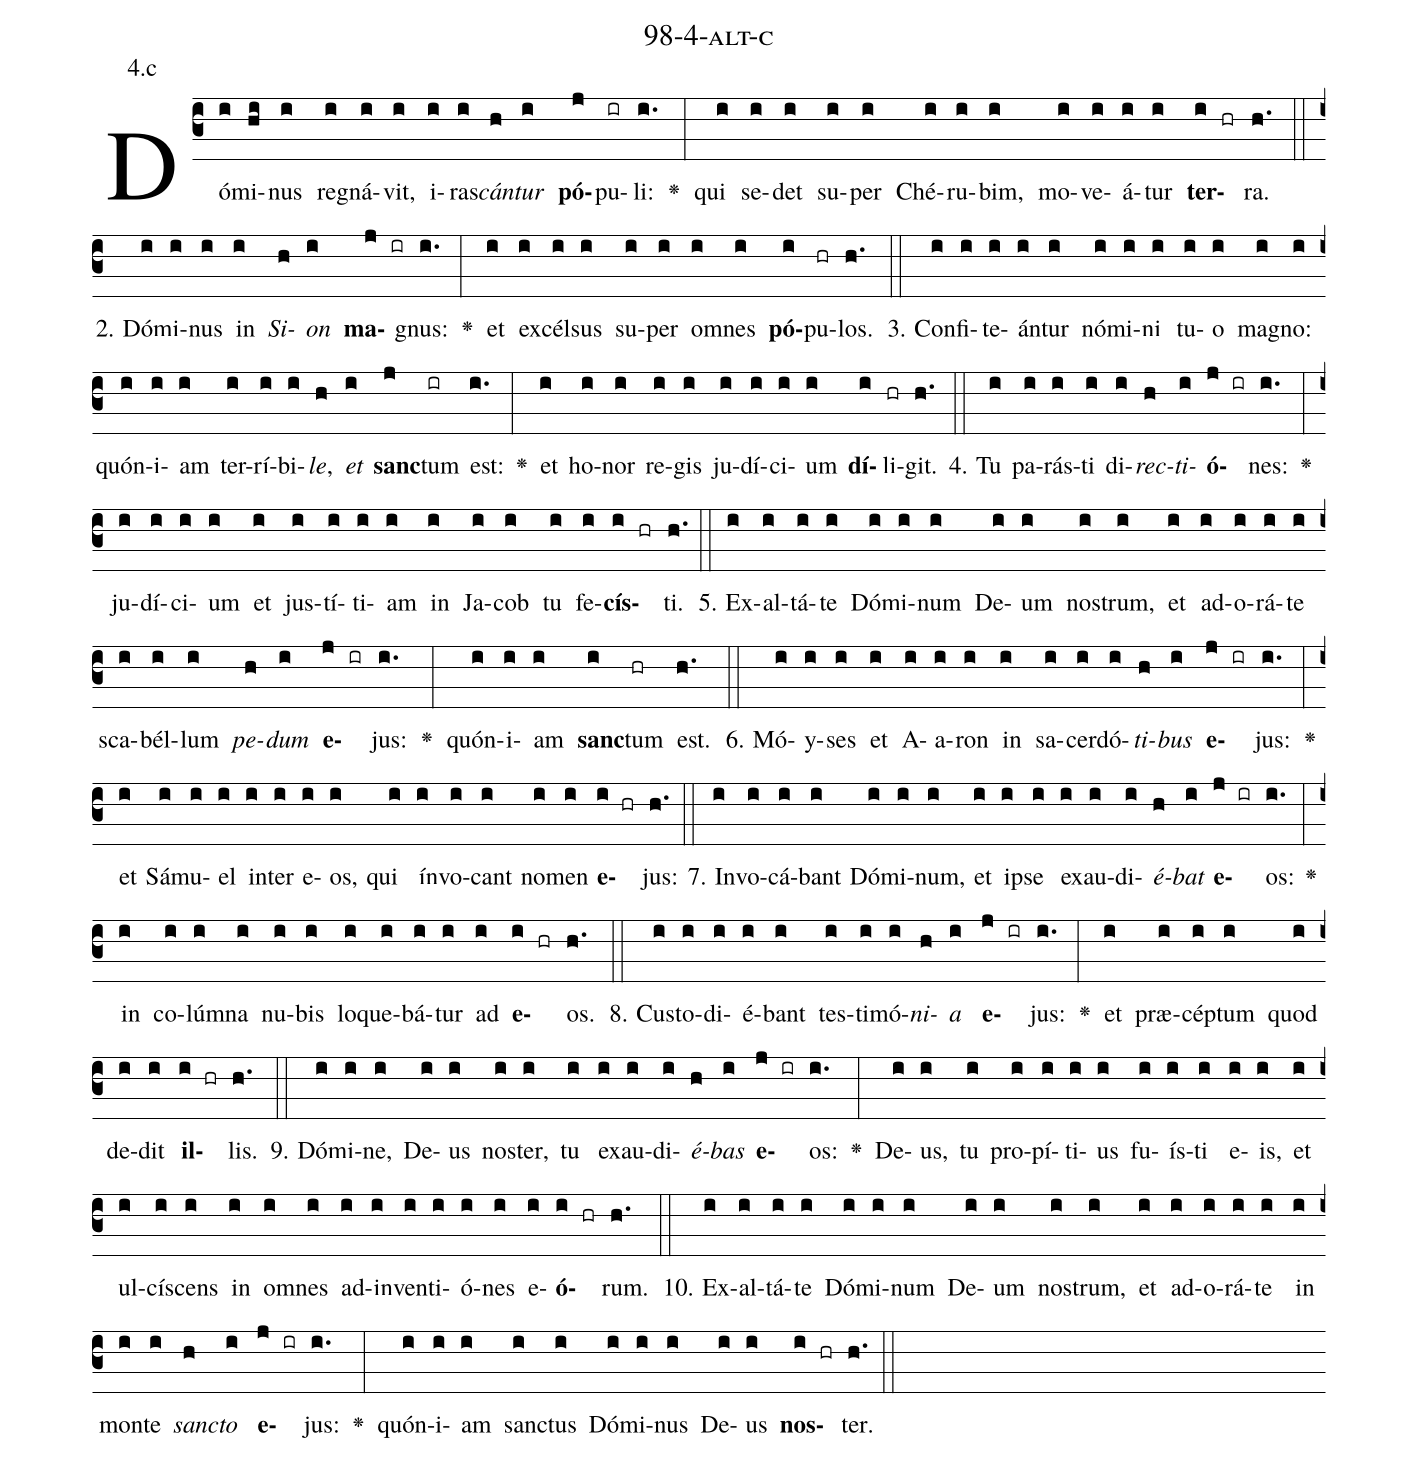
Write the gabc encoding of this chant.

name: 98-4-alt-c;
annotation: 4.c;
%%
(c3)Dó(i)mi(hi)nus(i) re(i)gná(i)vit,(i) i(i)ras(i)<i>cán</i>(h)<i>tur</i>(i) <b>pó</b>(j)pu(ir)li:(i.) <v>\greheightstar</v>(:) qui(i) se(i)det(i) su(i)per(i) Ché(i)ru(i)bim,(i) mo(i)ve(i)á(i)tur(i) <b>ter</b>(i hr)ra.(h.) (::)
2. Dó(i)mi(i)nus(i) in(i) <i>Si</i>(h)<i>on</i>(i) <b>ma</b>(j ir)gnus:(i.) <v>\greheightstar</v>(:) et(i) ex(i)cél(i)sus(i) su(i)per(i) om(i)nes(i) <b>pó</b>(i)pu(hr)los.(h.) (::)
3. Con(i)fi(i)te(i)án(i)tur(i) nó(i)mi(i)ni(i) tu(i)o(i) ma(i)gno:(i) quón(i)i(i)am(i) ter(i)rí(i)bi(i)<i>le</i>,(h) <i>et</i>(i) <b>sanc</b>(j)tum(ir) est:(i.) <v>\greheightstar</v>(:) et(i) ho(i)nor(i) re(i)gis(i) ju(i)dí(i)ci(i)um(i) <b>dí</b>(i)li(hr)git.(h.) (::)
4. Tu(i) pa(i)rás(i)ti(i) di(i)<i>rec</i>(h)<i>ti</i>(i)<b>ó</b>(j ir)nes:(i.) <v>\greheightstar</v>(:) ju(i)dí(i)ci(i)um(i) et(i) jus(i)tí(i)ti(i)am(i) in(i) Ja(i)cob(i) tu(i) fe(i)<b>cís</b>(i hr)ti.(h.) (::)
5. Ex(i)al(i)tá(i)te(i) Dó(i)mi(i)num(i) De(i)um(i) nos(i)trum,(i) et(i) ad(i)o(i)rá(i)te(i) sca(i)bél(i)lum(i) <i>pe</i>(h)<i>dum</i>(i) <b>e</b>(j ir)jus:(i.) <v>\greheightstar</v>(:) quón(i)i(i)am(i) <b>sanc</b>(i)tum(hr) est.(h.) (::)
6. Mó(i)y(i)ses(i) et(i) A(i)a(i)ron(i) in(i) sa(i)cer(i)dó(i)<i>ti</i>(h)<i>bus</i>(i) <b>e</b>(j ir)jus:(i.) <v>\greheightstar</v>(:) et(i) Sá(i)mu(i)el(i) in(i)ter(i) e(i)os,(i) qui(i) ín(i)vo(i)cant(i) no(i)men(i) <b>e</b>(i hr)jus:(h.) (::)
7. In(i)vo(i)cá(i)bant(i) Dó(i)mi(i)num,(i) et(i) ip(i)se(i) ex(i)au(i)di(i)<i>é</i>(h)<i>bat</i>(i) <b>e</b>(j ir)os:(i.) <v>\greheightstar</v>(:) in(i) co(i)lúm(i)na(i) nu(i)bis(i) lo(i)que(i)bá(i)tur(i) ad(i) <b>e</b>(i hr)os.(h.) (::)
8. Cus(i)to(i)di(i)é(i)bant(i) tes(i)ti(i)mó(i)<i>ni</i>(h)<i>a</i>(i) <b>e</b>(j ir)jus:(i.) <v>\greheightstar</v>(:) et(i) præ(i)cép(i)tum(i) quod(i) de(i)dit(i) <b>il</b>(i hr)lis.(h.) (::)
9. Dó(i)mi(i)ne,(i) De(i)us(i) nos(i)ter,(i) tu(i) ex(i)au(i)di(i)<i>é</i>(h)<i>bas</i>(i) <b>e</b>(j ir)os:(i.) <v>\greheightstar</v>(:) De(i)us,(i) tu(i) pro(i)pí(i)ti(i)us(i) fu(i)ís(i)ti(i) e(i)is,(i) et(i) ul(i)cí(i)scens(i) in(i) om(i)nes(i) ad(i)in(i)ven(i)ti(i)ó(i)nes(i) e(i)<b>ó</b>(i hr)rum.(h.) (::)
10. Ex(i)al(i)tá(i)te(i) Dó(i)mi(i)num(i) De(i)um(i) nos(i)trum,(i) et(i) ad(i)o(i)rá(i)te(i) in(i) mon(i)te(i) <i>sanc</i>(h)<i>to</i>(i) <b>e</b>(j ir)jus:(i.) <v>\greheightstar</v>(:) quón(i)i(i)am(i) sanc(i)tus(i) Dó(i)mi(i)nus(i) De(i)us(i) <b>nos</b>(i hr)ter.(h.) (::)
